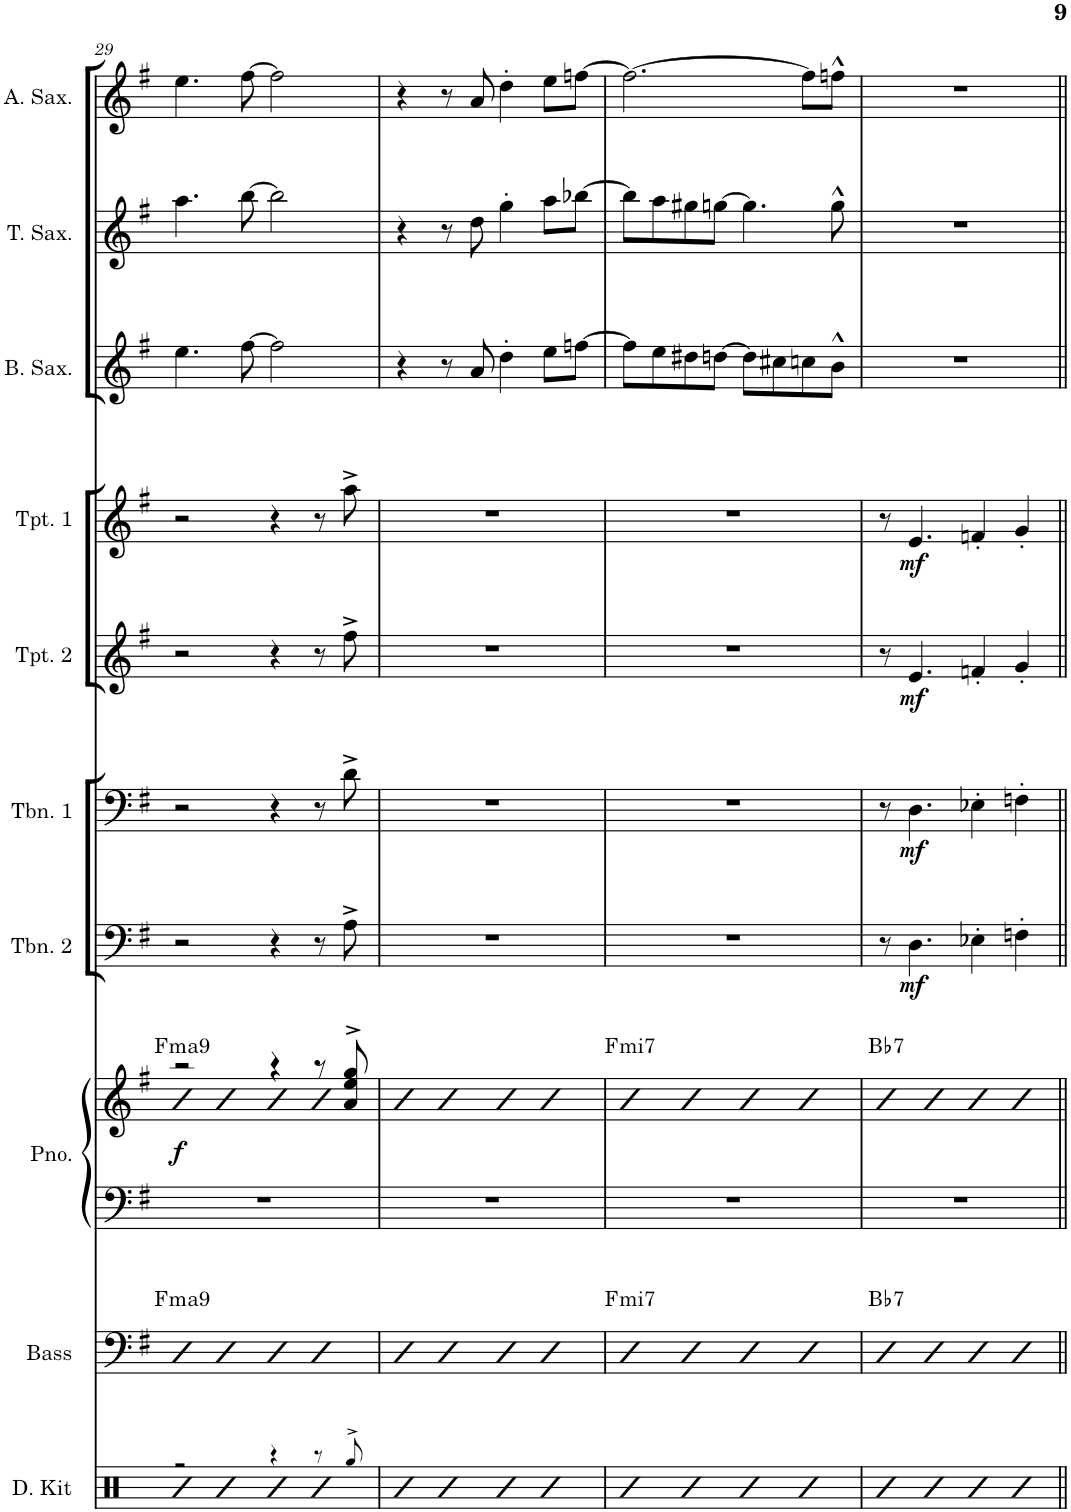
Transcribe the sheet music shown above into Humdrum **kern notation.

**kern	**kern	**harte	**kern	**kern	**dynam	**harte	**kern	**dynam	**kern	**dynam	**kern	**dynam	**kern	**dynam	**kern	**kern	**kern
*part10	*part9	*part9	*part8	*part8	*part8	*part8	*part7	*part7	*part6	*part6	*part5	*part5	*part4	*part4	*part3	*part2	*part1
*staff11	*staff10	*	*staff9	*staff8	*staff8/9	*	*staff7	*staff7	*staff6	*staff6	*staff5	*staff5	*staff4	*staff4	*staff3	*staff2	*staff1
*I"Drum Kit	*I"Acoustic Bass	*	*I"Piano	*	*	*	*I"Trombone 2	*	*I"Trombone 1	*	*I"Trumpet 2	*	*I"Trumpet 1	*	*I"Baritone Sax	*I"Tenor Sax	*I"Alto Sax
*I'D. Kit	*I'Bass	*	*I'Pno.	*	*	*	*I'Tbn. 2	*	*I'Tbn. 1	*	*I'Tpt. 2	*	*I'Tpt. 1	*	*I'B. Sax.	*I'T. Sax.	*I'A. Sax.
!!LO:PB:g=z
*clefX	*clefF4	*	*clefF4	*clefG2	*	*	*clefF4	*	*clefF4	*	*clefG2	*	*clefG2	*	*clefG2	*clefG2	*clefG2
*	*Trd7c12	*	*	*	*	*	*	*	*	*	*Trd1c2	*	*Trd1c2	*	*Trd12c21	*Trd8c14	*Trd5c9
*k[]	*k[f#]	*	*k[f#]	*k[f#]	*	*	*k[f#]	*	*k[f#]	*	*k[f#]	*	*k[f#]	*	*k[f#]	*k[f#]	*k[f#]
*M4/4	*M4/4	*	*M4/4	*M4/4	*	*	*M4/4	*	*M4/4	*	*M4/4	*	*M4/4	*	*M4/4	*M4/4	*M4/4
=29	=29	=29	=29	=29	=29	=29	=29	=29	=29	=29	=29	=29	=29	=29	=29	=29	=29
*^	*	*	*	*^	*	*	*	*	*	*	*	*	*	*	*	*	*
!	!	!	!LO:H:kt=ma9	!	!	!	!LO:DY:b	!LO:H:kt=ma9	!	!	!	!	!	!	!	!	!	!	!
4R	2r	4bb	F:maj9	1r	2r	4b	f	F:maj9	2r	.	2r	.	2r	.	2r	.	4.ee\	4.aa\	4.ee\
4R	.	4bb	.	.	.	4b	.	.	.	.	.	.	.	.	.	.	.	.	.
.	.	.	.	.	.	.	.	.	.	.	.	.	.	.	.	.	[8ff#\	[8bb\	[8ff#\
4R	4r	4bb	.	.	4r	4b	.	.	4r	.	4r	.	4r	.	4r	.	2ff#\]	2bb\]	2ff#\]
4R	8r	4bb	.	.	8r	4b	.	.	8r	.	8r	.	8r	.	8r	.	.	.	.
.	8Rgg^/	.	.	.	8a/^ 8ee/^ 8gg/^	.	.	.	8A^\	.	8d^\	.	8ff#^\	.	8aa^\	.	.	.	.
*v	*v	*	*	*	*v	*v	*	*	*	*	*	*	*	*	*	*	*	*	*
=30	=30	=30	=30	=30	=30	=30	=30	=30	=30	=30	=30	=30	=30	=30	=30	=30	=30
4R	4bb	.	1r	4b	.	.	1r	.	1r	.	1r	.	1r	.	4r	4r	4r
4R	4bb	.	.	4b	.	.	.	.	.	.	.	.	.	.	8r	8r	8r
.	.	.	.	.	.	.	.	.	.	.	.	.	.	.	8a/	8dd\	8a/
4R	4bb	.	.	4b	.	.	.	.	.	.	.	.	.	.	4dd'\	4gg'\	4dd'\
4R	4bb	.	.	4b	.	.	.	.	.	.	.	.	.	.	8ee\L	8aa\L	8ee\L
.	.	.	.	.	.	.	.	.	.	.	.	.	.	.	[8ffn\J	[8bb-X\J	[8ffn\J
=31	=31	=31	=31	=31	=31	=31	=31	=31	=31	=31	=31	=31	=31	=31	=31	=31	=31
!	!	!LO:H:kt=mi7	!	!	!	!LO:H:kt=mi7	!	!	!	!	!	!	!	!	!	!	!
4R	4bb	F:min7	1r	4b	.	F:min7	1r	.	1r	.	1r	.	1r	.	8ff\L]	8bb-\L]	2.ff\_
.	.	.	.	.	.	.	.	.	.	.	.	.	.	.	8ee\	8aa\	.
4R	4bb	.	.	4b	.	.	.	.	.	.	.	.	.	.	8dd#X\	8gg#X\	.
.	.	.	.	.	.	.	.	.	.	.	.	.	.	.	[8ddn\J	[8ggn\J	.
4R	4bb	.	.	4b	.	.	.	.	.	.	.	.	.	.	8dd\L]	4.gg\]	.
.	.	.	.	.	.	.	.	.	.	.	.	.	.	.	8cc#X\	.	.
4R	4bb	.	.	4b	.	.	.	.	.	.	.	.	.	.	8ccn\	.	8ff\L]
.	.	.	.	.	.	.	.	.	.	.	.	.	.	.	8b^^\J	8gg^^\	8ffn^^\J
=32	=32	=32	=32	=32	=32	=32	=32	=32	=32	=32	=32	=32	=32	=32	=32	=32	=32
!	!	!LO:H:kt=7	!	!	!	!LO:H:kt=7	!	!	!	!	!	!	!	!	!	!	!
4R	4bbn	Bb:7	1r	4bn	.	Bb:7	8r	.	8r	.	8r	.	8r	.	1r	1r	1r
!	!	!	!	!	!	!	!	!LO:DY:b	!	!LO:DY:b	!	!LO:DY:b	!	!LO:DY:b	!	!	!
.	.	.	.	.	.	.	4.D\	mf	4.D\	mf	4.e/	mf	4.e/	mf	.	.	.
4R	4bb	.	.	4b	.	.	.	.	.	.	.	.	.	.	.	.	.
4R	4bb	.	.	4b	.	.	4E-X'\	.	4E-X'\	.	4fn'/	.	4fn'/	.	.	.	.
4R	4bb	.	.	4b	.	.	4Fn'\	.	4Fn'\	.	4g'/	.	4g'/	.	.	.	.
=||	=||	=||	=||	=||	=||	=||	=||	=||	=||	=||	=||	=||	=||	=||	=||	=||	=||
*-	*-	*-	*-	*-	*-	*-	*-	*-	*-	*-	*-	*-	*-	*-	*-	*-	*-
